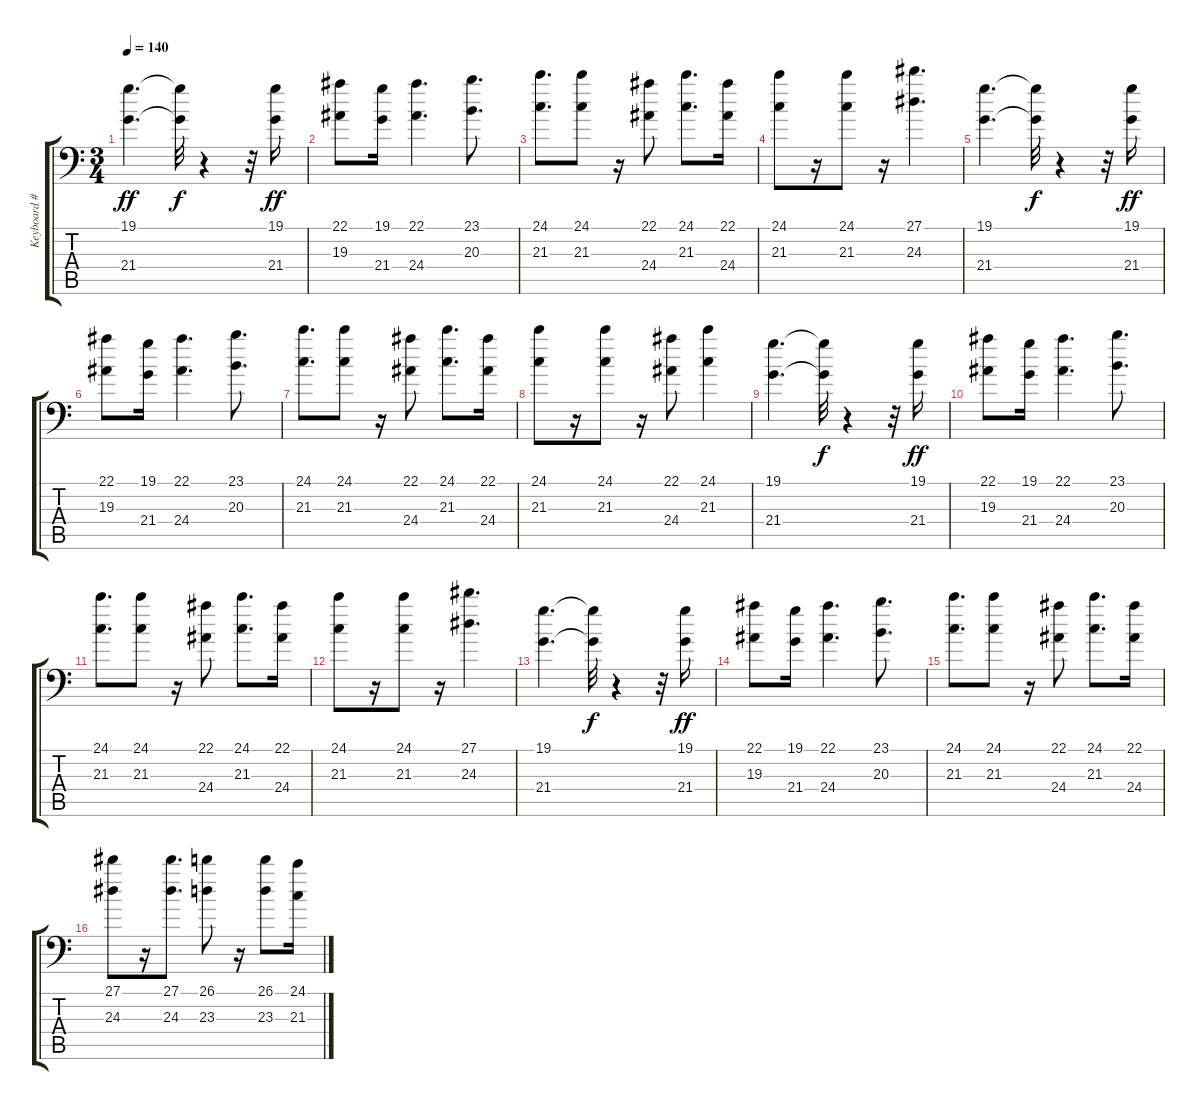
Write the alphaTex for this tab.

\track ("Keyboard #1" "Keyboard #") {instrument brasssection}
\staff {score tabs}
\tuning (C4 G3 Eb3 Bb2 F2 Bb1) {hide}
\ts (3 4)
\tempo 140
\clef f4
\ks c
(19.1 21.4).4{d dy ff} (19.1{t} 21.4{t}).32{dy f} r.4 r.32 (19.1 21.4).16{dy ff} |
(22.1 19.3).8 (19.1 21.4).16 (22.1 24.4).4{d} (23.1 20.3).8{d} |
(24.1 21.3).8{d} (24.1 21.3).8 r.16 (22.1 24.4).8 (24.1 21.3).8{d} (22.1 24.4).16 |
(24.1 21.3).8 r.16 (24.1 21.3).8 r.16 (27.1 24.3).4{d} |
(19.1 21.4).4{d} (19.1{t} 21.4{t}).32{dy f} r.4 r.32 (19.1 21.4).16{dy ff} |
(22.1 19.3).8 (19.1 21.4).16 (22.1 24.4).4{d} (23.1 20.3).8{d} |
(24.1 21.3).8{d} (24.1 21.3).8 r.16 (22.1 24.4).8 (24.1 21.3).8{d} (22.1 24.4).16 |
(24.1 21.3).8 r.16 (24.1 21.3).8 r.16 (22.1 24.4).8 (24.1 21.3).4 |
(19.1 21.4).4{d} (19.1{t} 21.4{t}).32{dy f} r.4 r.32 (19.1 21.4).16{dy ff} |
(22.1 19.3).8 (19.1 21.4).16 (22.1 24.4).4{d} (23.1 20.3).8{d} |
(24.1 21.3).8{d} (24.1 21.3).8 r.16 (22.1 24.4).8 (24.1 21.3).8{d} (22.1 24.4).16 |
(24.1 21.3).8 r.16 (24.1 21.3).8 r.16 (27.1 24.3).4{d} |
(19.1 21.4).4{d} (19.1{t} 21.4{t}).32{dy f} r.4 r.32 (19.1 21.4).16{dy ff} |
(22.1 19.3).8 (19.1 21.4).16 (22.1 24.4).4{d} (23.1 20.3).8{d} |
(24.1 21.3).8{d} (24.1 21.3).8 r.16 (22.1 24.4).8 (24.1 21.3).8{d} (22.1 24.4).16 |
(27.1 24.3).8 r.16 (27.1 24.3).8{d} (26.1 23.3).8 r.16 (26.1 23.3).8 (24.1 21.3).16
